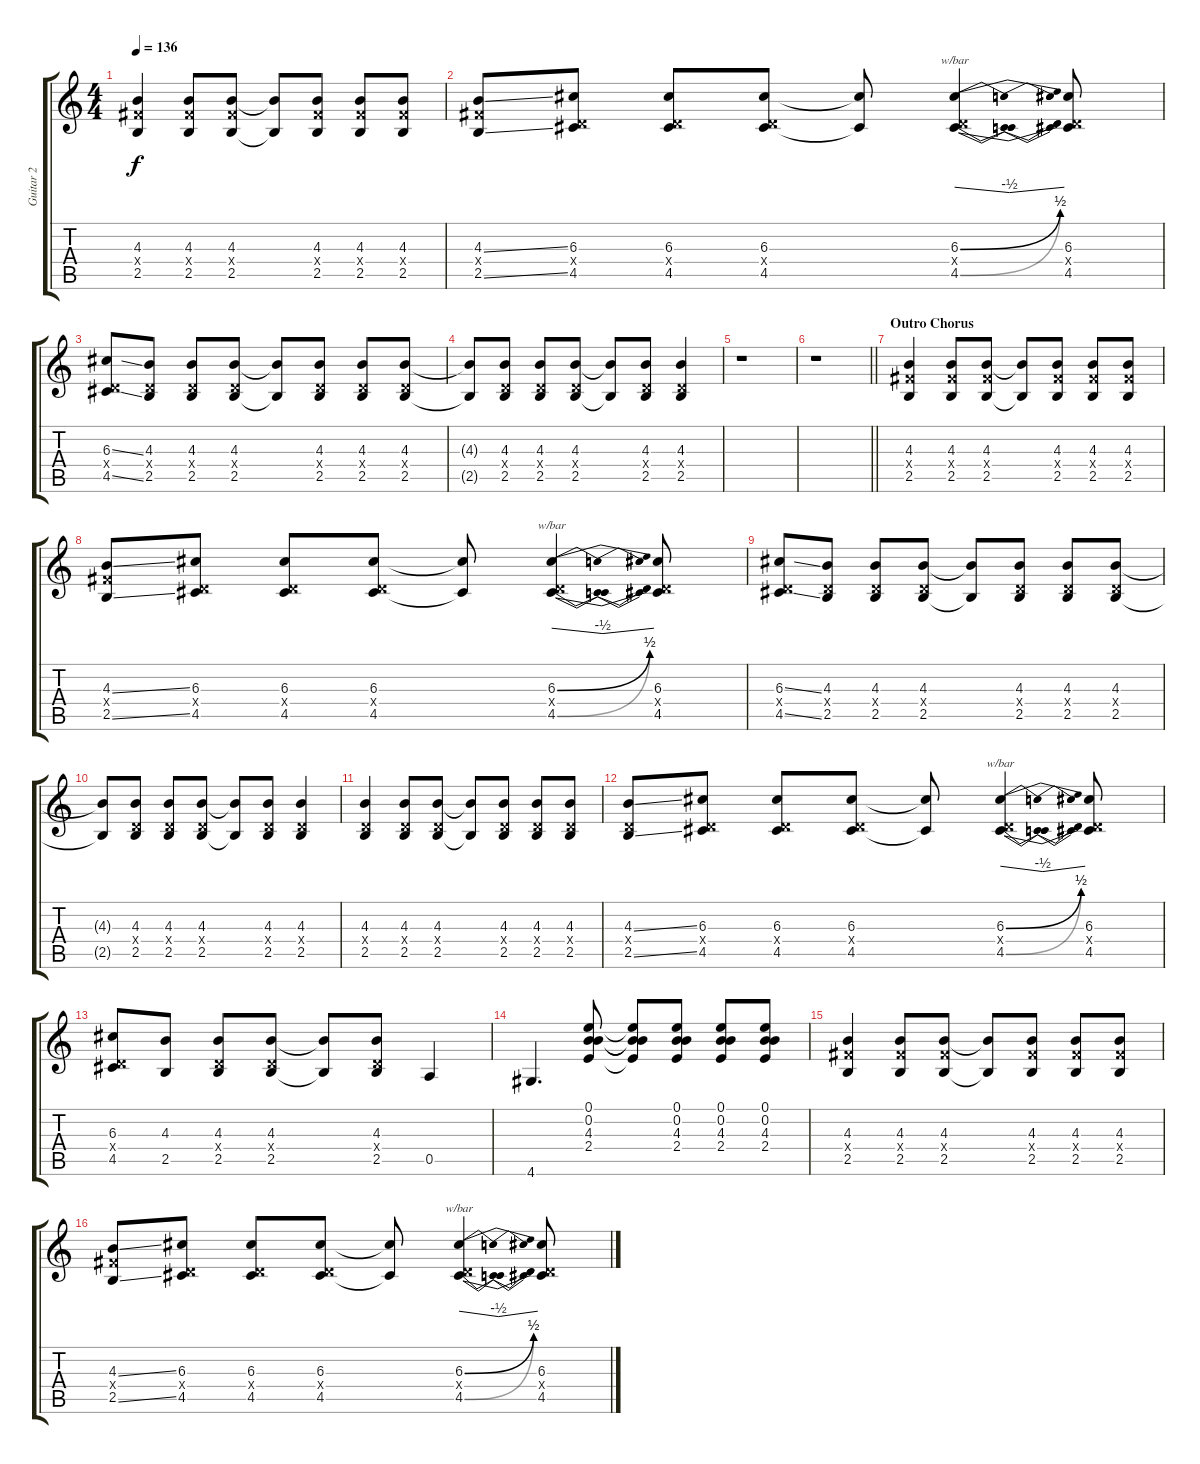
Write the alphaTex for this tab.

\track ("Guitar 2" "Guitar 2") {instrument distortionguitar}
\staff {score tabs}
\tuning (E4 B3 G3 D3 A2 E2) {hide}
\ts (4 4)
\tempo 136
\clef g2
\ks c
(4.3 4.4{x} 2.5).4{dy f} (4.3 4.4{x} 2.5).8 (4.3 4.4{x} 2.5).8 (4.3{t} 2.5{t}).8 (4.3 4.4{x} 2.5).8 (4.3 4.4{x} 2.5).8 (4.3 4.4{x} 2.5).8 |
(4.3{ss} 4.4{x} 2.5{ss}).8 (6.3 0.4{x} 4.5).8 (6.3 0.4{x} 4.5).8 (6.3 0.4{x} 4.5).8 (6.3{t} 4.5{t}).8 (6.3{be (bend 0 0 60 2)} 0.4{x} 4.5{be (bend 0 0 60 2)}).4{tbe (dip default 0 0 30 -2 60 0)} (6.3 0.4{x} 4.5).8 |
(6.3{ss} 0.4{x} 4.5{ss}).8 (4.3 0.4{x} 2.5).8 (4.3 0.4{x} 2.5).8 (4.3 0.4{x} 2.5).8 (4.3{t} 2.5{t}).8 (4.3 0.4{x} 2.5).8 (4.3 0.4{x} 2.5).8 (4.3 0.4{x} 2.5).8 |
(4.3{t} 2.5{t}).8 (4.3 0.4{x} 2.5).8 (4.3 0.4{x} 2.5).8 (4.3 0.4{x} 2.5).8 (4.3{t} 2.5{t}).8 (4.3 0.4{x} 2.5).8 (4.3 0.4{x} 2.5).4 |
r.1 |
\barLineRight lightlight
r.1 |
\section ("" "Outro Chorus")
(4.3 4.4{x} 2.5).4 (4.3 4.4{x} 2.5).8 (4.3 4.4{x} 2.5).8 (4.3{t} 2.5{t}).8 (4.3 4.4{x} 2.5).8 (4.3 4.4{x} 2.5).8 (4.3 4.4{x} 2.5).8 |
(4.3{ss} 4.4{x} 2.5{ss}).8 (6.3 0.4{x} 4.5).8 (6.3 0.4{x} 4.5).8 (6.3 0.4{x} 4.5).8 (6.3{t} 4.5{t}).8 (6.3{be (bend 0 0 60 2)} 0.4{x} 4.5{be (bend 0 0 60 2)}).4{tbe (dip default 0 0 30 -2 60 0)} (6.3 0.4{x} 4.5).8 |
(6.3{ss} 0.4{x} 4.5{ss}).8 (4.3 0.4{x} 2.5).8 (4.3 0.4{x} 2.5).8 (4.3 0.4{x} 2.5).8 (4.3{t} 2.5{t}).8 (4.3 0.4{x} 2.5).8 (4.3 0.4{x} 2.5).8 (4.3 0.4{x} 2.5).8 |
(4.3{t} 2.5{t}).8 (4.3 0.4{x} 2.5).8 (4.3 0.4{x} 2.5).8 (4.3 0.4{x} 2.5).8 (4.3{t} 2.5{t}).8 (4.3 0.4{x} 2.5).8 (4.3 0.4{x} 2.5).4 |
(4.3 0.4{x} 2.5).4 (4.3 0.4{x} 2.5).8 (4.3 0.4{x} 2.5).8 (4.3{t} 2.5{t}).8 (4.3 0.4{x} 2.5).8 (4.3 0.4{x} 2.5).8 (4.3 0.4{x} 2.5).8 |
(4.3{ss} 0.4{x} 2.5{ss}).8 (6.3 0.4{x} 4.5).8 (6.3 0.4{x} 4.5).8 (6.3 0.4{x} 4.5).8 (6.3{t} 4.5{t}).8 (6.3{be (bend 0 0 60 2)} 0.4{x} 4.5{be (bend 0 0 60 2)}).4{tbe (dip default 0 0 30 -2 60 0)} (6.3 0.4{x} 4.5).8 |
(6.3 0.4{x} 4.5).8 (4.3 2.5).8 (4.3 0.4{x} 2.5).8 (4.3 0.4{x} 2.5).8 (4.3{t} 2.5{t}).8 (4.3 0.4{x} 2.5).8 0.5.4 |
4.6.4{d} (0.1 0.2 4.3 2.4).8 (0.1{t} 0.2{t} 4.3{t} 2.4{t}).8 (0.1 0.2 4.3 2.4).8 (0.1 0.2 4.3 2.4).8 (0.1 0.2 4.3 2.4).8 |
(4.3 4.4{x} 2.5).4 (4.3 4.4{x} 2.5).8 (4.3 4.4{x} 2.5).8 (4.3{t} 2.5{t}).8 (4.3 4.4{x} 2.5).8 (4.3 4.4{x} 2.5).8 (4.3 4.4{x} 2.5).8 |
(4.3{ss} 4.4{x} 2.5{ss}).8 (6.3 0.4{x} 4.5).8 (6.3 0.4{x} 4.5).8 (6.3 0.4{x} 4.5).8 (6.3{t} 4.5{t}).8 (6.3{be (bend 0 0 60 2)} 0.4{x} 4.5{be (bend 0 0 60 2)}).4{tbe (dip default 0 0 30 -2 60 0)} (6.3 0.4{x} 4.5).8
